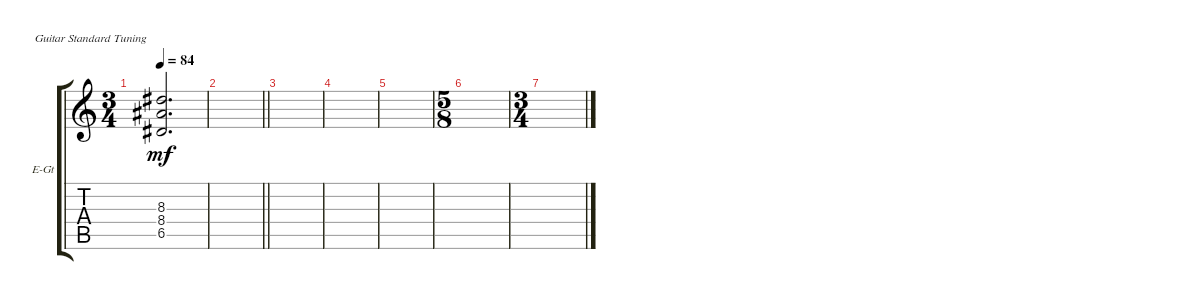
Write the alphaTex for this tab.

\defaultSystemsLayout 4
\bracketExtendMode groupsimilarinstruments
\firstSystemTrackNameOrientation horizontal
\otherSystemsTrackNameOrientation horizontal
\track ("Electric Guitar" "E-Gt") {instrument distortionguitar}
\staff {score tabs}
\tuning (E4 B3 G3 D3 A2 E2)
\ts (3 4)
\tempo 84
\clef g2
\ks c
(6.5 8.4 8.3).2{d dy mf} |
\barLineRight lightlight
|
|
|
|
\ts (5 8)
|
\ts (3 4)
